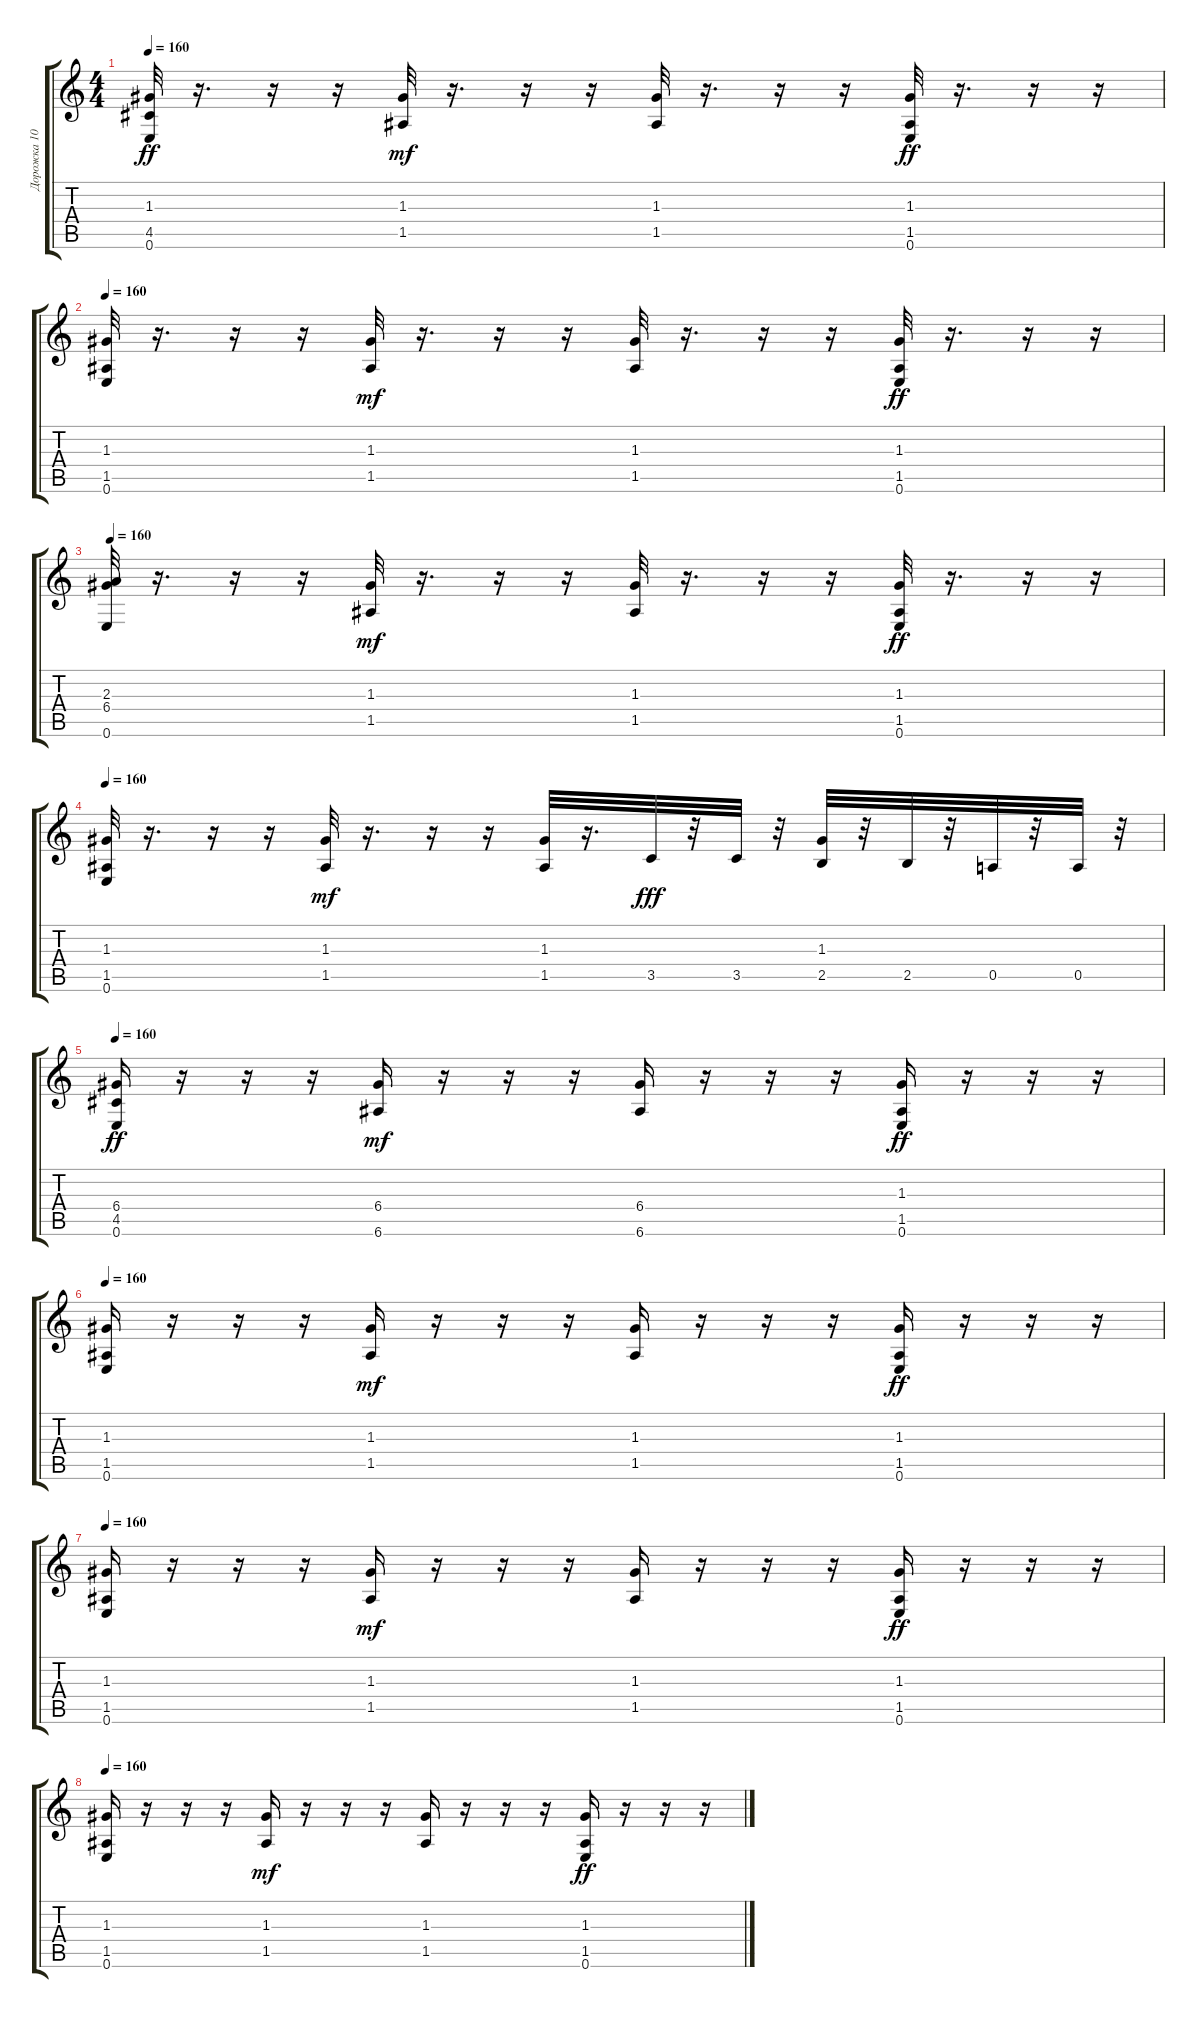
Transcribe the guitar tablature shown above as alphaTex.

\track ("Дорожка 10" "Дорожка 10") {instrument acousticguitarnylon}
\staff {score tabs}
\tuning (E4 B3 G3 D3 A2 E2) {hide}
\ts (4 4)
\tempo 160
\clef g2
\ks c
(1.3 4.5 0.6).32{dy ff} r.16{d} r.16 r.16 (1.3 1.5).32{dy mf} r.16{d} r.16 r.16 (1.3 1.5).32 r.16{d} r.16 r.16 (1.3 1.5 0.6).32{dy ff} r.16{d} r.16 r.16 |
\tempo 160
(1.3 1.5 0.6).32 r.16{d} r.16 r.16 (1.3 1.5).32{dy mf} r.16{d} r.16 r.16 (1.3 1.5).32 r.16{d} r.16 r.16 (1.3 1.5 0.6).32{dy ff} r.16{d} r.16 r.16 |
\tempo 160
(2.3 6.4 0.6).32 r.16{d} r.16 r.16 (1.3 1.5).32{dy mf} r.16{d} r.16 r.16 (1.3 1.5).32 r.16{d} r.16 r.16 (1.3 1.5 0.6).32{dy ff} r.16{d} r.16 r.16 |
\tempo 160
(1.3 1.5 0.6).32 r.16{d} r.16 r.16 (1.3 1.5).32{dy mf} r.16{d} r.16 r.16 (1.3 1.5).32 r.16{d} 3.5.32{dy fff} r.32 3.5.32 r.32 (1.3 2.5).32 r.32 2.5.32 r.32 0.5.32 r.32 0.5.32 r.32 |
\tempo 160
(6.4 4.5 0.6).16{dy ff} r.16 r.16 r.16 (6.4 6.6).16{dy mf} r.16 r.16 r.16 (6.4 6.6).16 r.16 r.16 r.16 (1.3 1.5 0.6).16{dy ff} r.16 r.16 r.16 |
\tempo 160
(1.3 1.5 0.6).16 r.16 r.16 r.16 (1.3 1.5).16{dy mf} r.16 r.16 r.16 (1.3 1.5).16 r.16 r.16 r.16 (1.3 1.5 0.6).16{dy ff} r.16 r.16 r.16 |
\tempo 160
(1.3 1.5 0.6).16 r.16 r.16 r.16 (1.3 1.5).16{dy mf} r.16 r.16 r.16 (1.3 1.5).16 r.16 r.16 r.16 (1.3 1.5 0.6).16{dy ff} r.16 r.16 r.16 |
\tempo 160
(1.3 1.5 0.6).16 r.16 r.16 r.16 (1.3 1.5).16{dy mf} r.16 r.16 r.16 (1.3 1.5).16 r.16 r.16 r.16 (1.3 1.5 0.6).16{dy ff} r.16 r.16 r.16
